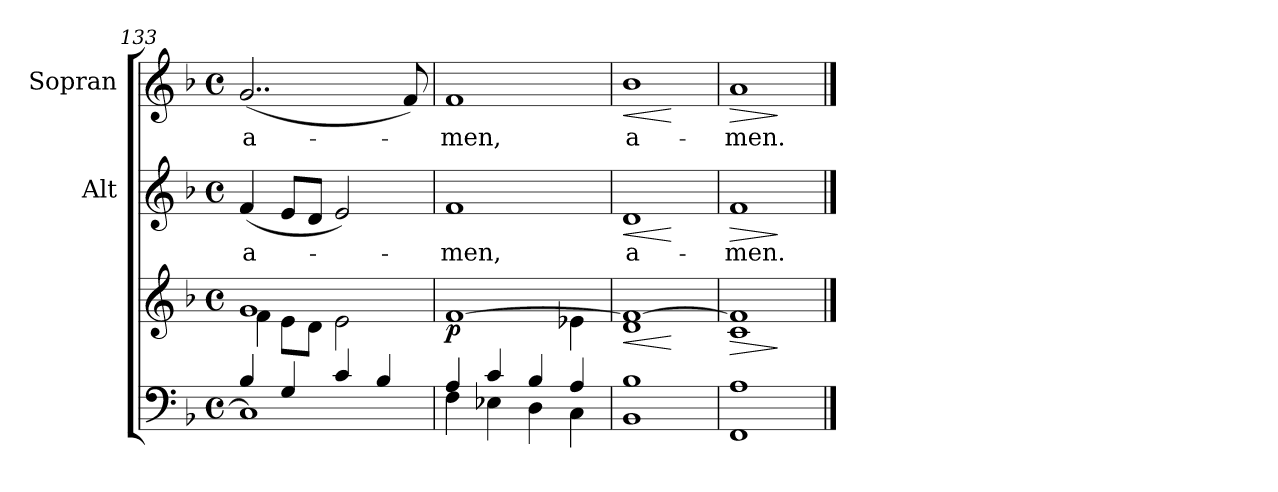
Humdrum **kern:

**kern	**kern	**dynam	**kern	**text	**dynam	**kern	**text	**dynam
*part3	*part3	*part3	*part2	*part2	*part2	*part1	*part1	*part1
*staff4	*staff3	*staff3/4	*staff2	*staff2	*staff2	*staff1	*staff1	*staff1
*	*	*	*I"Alt	*	*	*I"Sopran	*	*
*	*	*	*I'A.	*	*	*I'S.	*	*
*clefF4	*clefG2	*	*clefG2	*	*	*clefG2	*	*
*k[b-]	*k[b-]	*	*k[b-]	*	*	*k[b-]	*	*
*F:	*F:	*	*F:	*	*	*F:	*	*
*M4/4	*M4/4	*	*M4/4	*	*	*M4/4	*	*
*met(c)	*met(c)	*	*met(c)	*	*	*met(c)	*	*
=133	=133	=133	=133	=133	=133	=133	=133	=133
*^	*^	*	*	*	*	*	*	*
!	!	!	!	!	!	!LO:LY:b	!	!	!LO:LY:b	!
4B-/	1C]	1g	4f\	.	(<4f/	a-	.	(<2..g/	a-	.
4G/	.	.	8e\L	.	8e/L	.	.	.	.	.
.	.	.	8d\J	.	8d/J	.	.	.	.	.
4c/	.	.	2e\	.	2e/)	.	.	.	.	.
4B-/	.	.	.	.	.	.	.	.	.	.
.	.	.	.	.	.	.	.	8f/)	.	.
=134	=134	=134	=134	=134	=134	=134	=134	=134	=134	=134
!	!	!	!	!LO:DY:b	!	!LO:LY:b	!	!	!LO:LY:b	!
4A/	4F\	[>1f	2.ryy	p	1f	-men,	.	1f	-men,	.
4c/	4E-X\	.	.	.	.	.	.	.	.	.
4B-/	4D\	.	.	.	.	.	.	.	.	.
4A/	4C\	.	4e-X\	.	.	.	.	.	.	.
=135	=135	=135	=135	=135	=135	=135	=135	=135	=135	=135
!	!	!	!	!LO:HP:b	!	!LO:LY:b	!LO:HP:b	!	!LO:LY:b	!LO:HP:b
1B-	1BB-	1f_	1d	<	1d	a-	<	1b-	a-	<
*v	*v	*	*	*	*	*	*	*	*	*
*	*v	*v	*	*	*	*	*	*	*
.	.	[	.	.	[	.	.	[
=136	=136	=136	=136	=136	=136	=136	=136	=136
*^	*	*	*	*	*	*	*	*
!	!	!	!LO:HP:b	!	!LO:LY:b	!LO:HP:b	!	!LO:LY:b	!LO:HP:b
*	*	*^	*	*	*	*	*	*	*
1A	1FF	1f]	1c	>	1f	-men.	>	1a	-men.	>
*v	*v	*	*	*	*	*	*	*	*	*
*	*v	*v	*	*	*	*	*	*	*
.	.	]	.	.	]	.	.	]
==	==	==	==	==	==	==	==	==
*-	*-	*-	*-	*-	*-	*-	*-	*-
